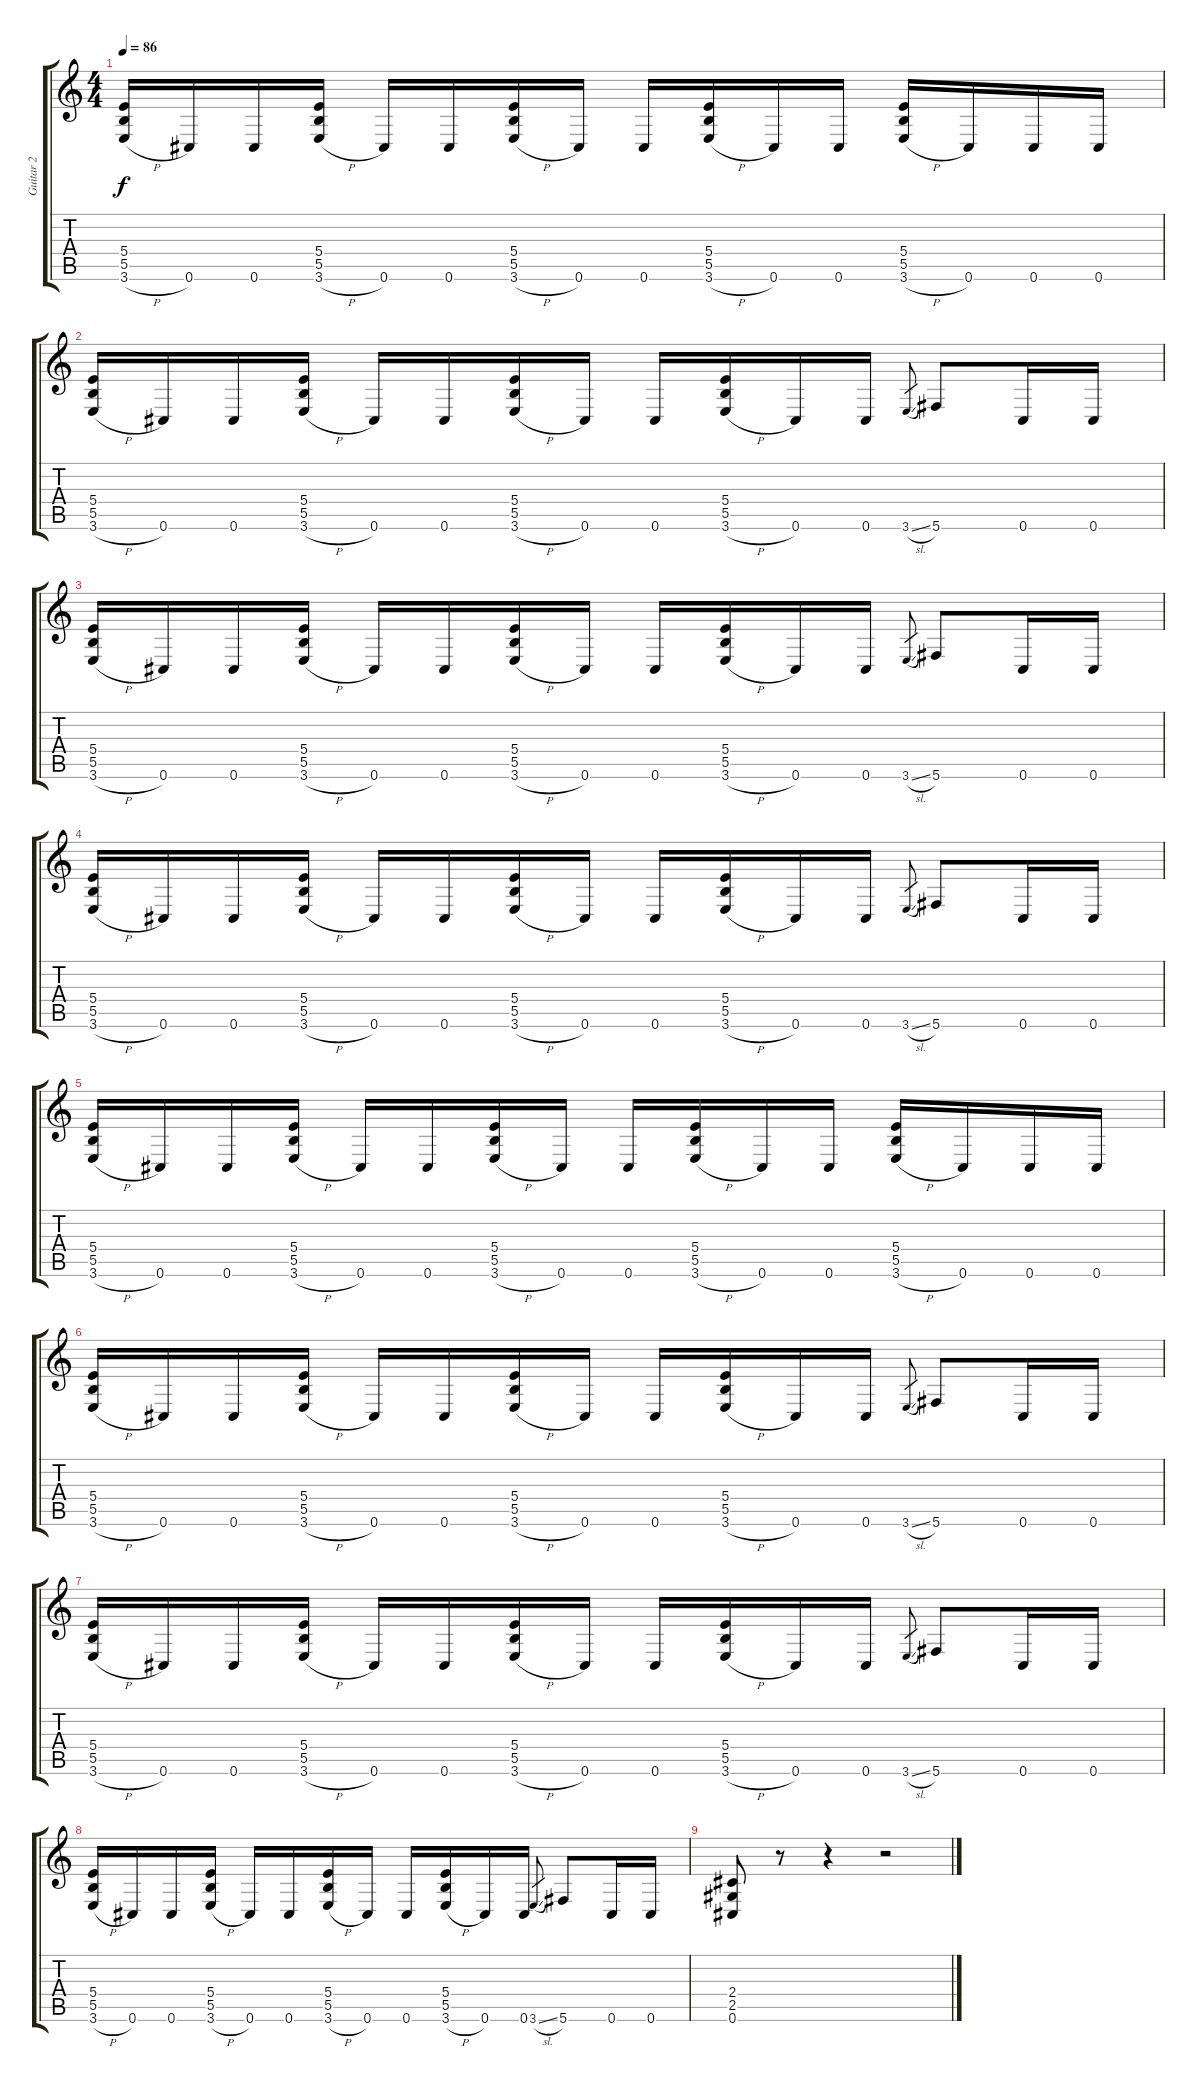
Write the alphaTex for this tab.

\track ("Guitar 2" "Guitar 2") {instrument overdrivenguitar}
\staff {score tabs}
\tuning (Db4 Ab3 E3 B2 Gb2 Db2) {hide}
\ts (4 4)
\tempo 86
\clef g2
\ks c
(5.4 5.5 3.6{h}).16{dy f} 0.6.16 0.6.16 (5.4 5.5 3.6{h}).16 0.6.16 0.6.16 (5.4 5.5 3.6{h}).16 0.6.16 0.6.16 (5.4 5.5 3.6{h}).16 0.6.16 0.6.16 (5.4 5.5 3.6{h}).16 0.6.16 0.6.16 0.6.16 |
(5.4 5.5 3.6{h}).16 0.6.16 0.6.16 (5.4 5.5 3.6{h}).16 0.6.16 0.6.16 (5.4 5.5 3.6{h}).16 0.6.16 0.6.16 (5.4 5.5 3.6{h}).16 0.6.16 0.6.16 3.6{sl}.8{gr} 5.6.8 0.6.16 0.6.16 |
(5.4 5.5 3.6{h}).16 0.6.16 0.6.16 (5.4 5.5 3.6{h}).16 0.6.16 0.6.16 (5.4 5.5 3.6{h}).16 0.6.16 0.6.16 (5.4 5.5 3.6{h}).16 0.6.16 0.6.16 3.6{sl}.8{gr} 5.6.8 0.6.16 0.6.16 |
(5.4 5.5 3.6{h}).16 0.6.16 0.6.16 (5.4 5.5 3.6{h}).16 0.6.16 0.6.16 (5.4 5.5 3.6{h}).16 0.6.16 0.6.16 (5.4 5.5 3.6{h}).16 0.6.16 0.6.16 3.6{sl}.8{gr} 5.6.8 0.6.16 0.6.16 |
(5.4 5.5 3.6{h}).16 0.6.16 0.6.16 (5.4 5.5 3.6{h}).16 0.6.16 0.6.16 (5.4 5.5 3.6{h}).16 0.6.16 0.6.16 (5.4 5.5 3.6{h}).16 0.6.16 0.6.16 (5.4 5.5 3.6{h}).16 0.6.16 0.6.16 0.6.16 |
(5.4 5.5 3.6{h}).16 0.6.16 0.6.16 (5.4 5.5 3.6{h}).16 0.6.16 0.6.16 (5.4 5.5 3.6{h}).16 0.6.16 0.6.16 (5.4 5.5 3.6{h}).16 0.6.16 0.6.16 3.6{sl}.8{gr} 5.6.8 0.6.16 0.6.16 |
(5.4 5.5 3.6{h}).16 0.6.16 0.6.16 (5.4 5.5 3.6{h}).16 0.6.16 0.6.16 (5.4 5.5 3.6{h}).16 0.6.16 0.6.16 (5.4 5.5 3.6{h}).16 0.6.16 0.6.16 3.6{sl}.8{gr} 5.6.8 0.6.16 0.6.16 |
(5.4 5.5 3.6{h}).16 0.6.16 0.6.16 (5.4 5.5 3.6{h}).16 0.6.16 0.6.16 (5.4 5.5 3.6{h}).16 0.6.16 0.6.16 (5.4 5.5 3.6{h}).16 0.6.16 0.6.16 3.6{sl}.8{gr} 5.6.8 0.6.16 0.6.16 |
(2.4 2.5 0.6).8 r.8 r.4 r.2
